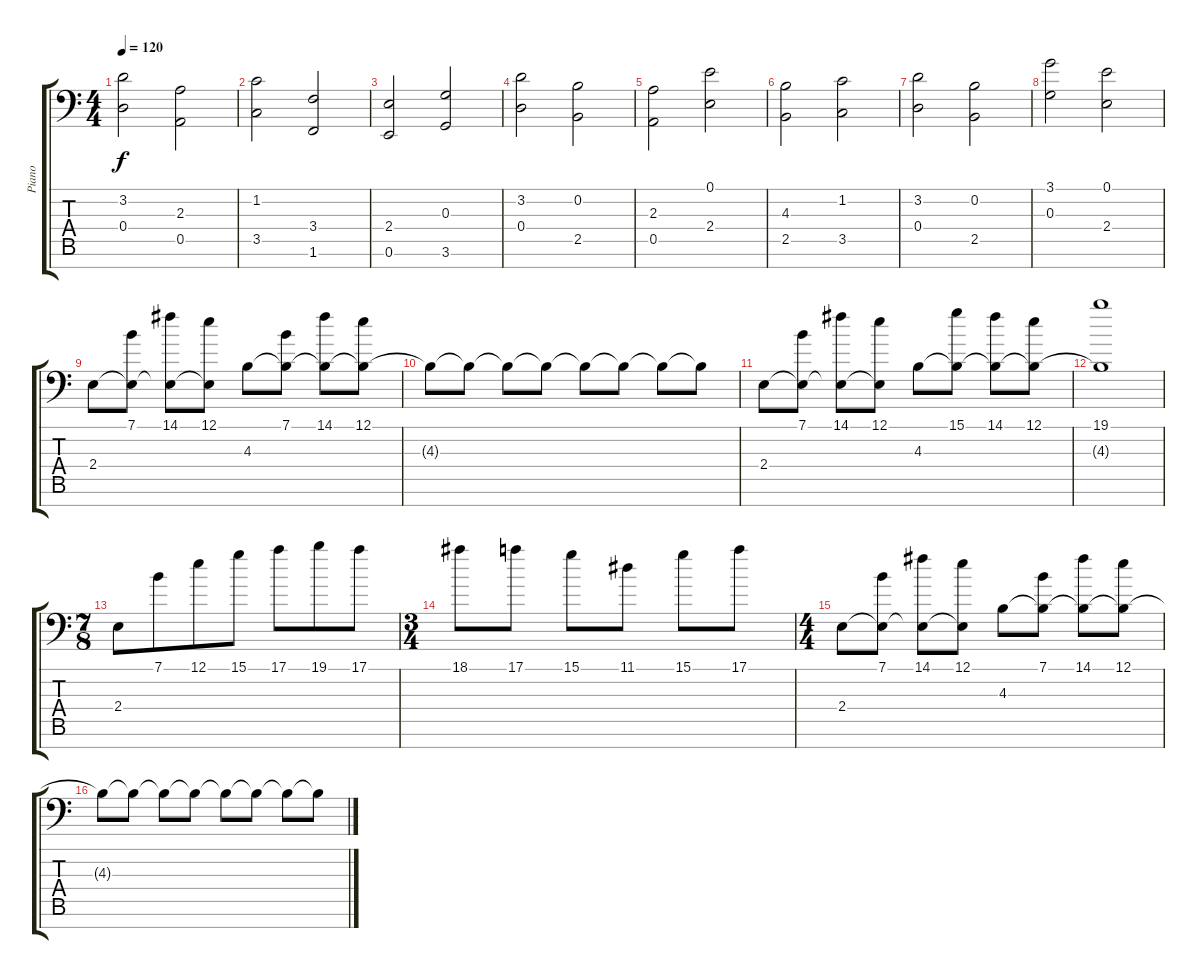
\track ("Piano" "Piano") {instrument acousticgrandpiano}
\staff {score tabs}
\tuning (E4 B3 G3 D3 A2 E2 A1) {hide}
\ts (4 4)
\tempo 120
\clef f4
\ks c
(3.2 0.4).2{dy f} (2.3 0.5).2 |
(1.2 3.5).2 (3.4 1.6).2 |
(2.4 0.6).2 (0.3 3.6).2 |
(3.2 0.4).2 (0.2 2.5).2 |
(2.3 0.5).2 (0.1 2.4).2 |
(4.3 2.5).2 (1.2 3.5).2 |
(3.2 0.4).2 (0.2 2.5).2 |
(3.1 0.3).2 (0.1 2.4).2 |
2.4.8 (7.1 2.4{t}).8 (14.1 2.4{t}).8 (12.1 2.4{t}).8 4.3.8 (7.1 4.3{t}).8 (14.1 4.3{t}).8 (12.1 4.3{t}).8 |
4.3{t}.8 4.3{t}.8 4.3{t}.8 4.3{t}.8 4.3{t}.8 4.3{t}.8 4.3{t}.8 4.3{t}.8 |
2.4.8 (7.1 2.4{t}).8 (14.1 2.4{t}).8 (12.1 2.4{t}).8 4.3.8 (15.1 4.3{t}).8 (14.1 4.3{t}).8 (12.1 4.3{t}).8 |
(19.1 4.3{t}).1 |
\ts (7 8)
2.4.8 7.1.8 12.1.8 15.1.8 17.1.8 19.1.8 17.1.8 |
\ts (3 4)
18.1.8 17.1.8 15.1.8 11.1.8 15.1.8 17.1.8 |
\ts (4 4)
2.4.8 (7.1 2.4{t}).8 (14.1 2.4{t}).8 (12.1 2.4{t}).8 4.3.8 (7.1 4.3{t}).8 (14.1 4.3{t}).8 (12.1 4.3{t}).8 |
4.3{t}.8 4.3{t}.8 4.3{t}.8 4.3{t}.8 4.3{t}.8 4.3{t}.8 4.3{t}.8 4.3{t}.8
